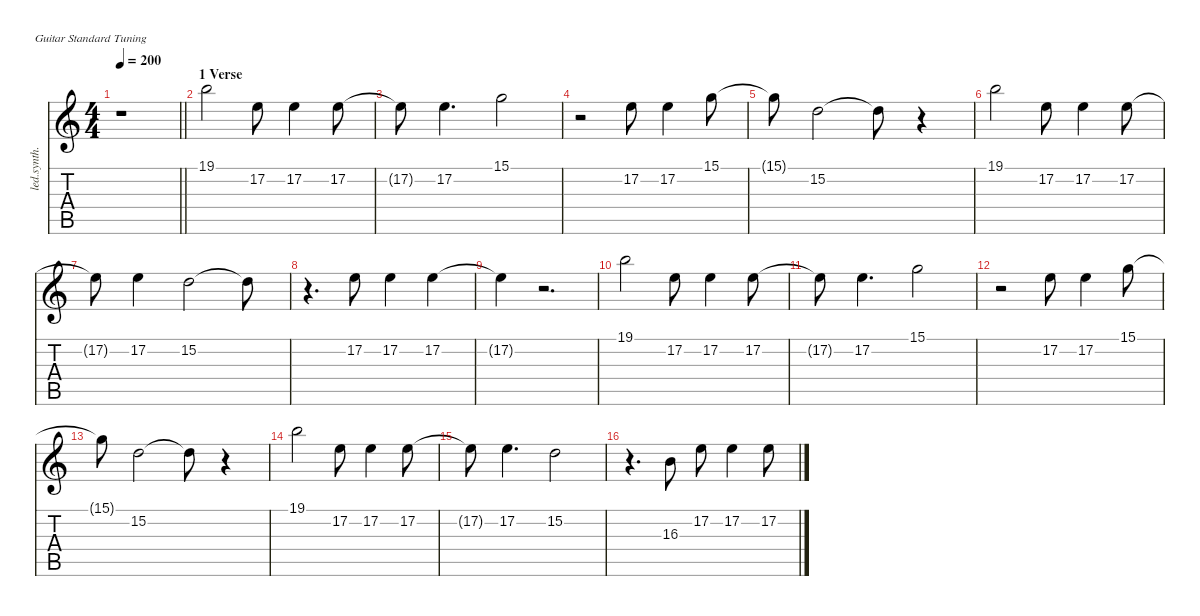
\defaultSystemsLayout 4
\hideDynamics
\bracketExtendMode nobrackets
\otherSystemsTrackNameOrientation horizontal
\track ("James Hetfield (Voice)" "led.synth.") {instrument lead2sawtooth}
\staff {score tabs}
\tuning (E4 B3 G3 D3 A2 E2)
\ts (4 4)
\tempo 200
\clef g2
\barLineRight lightlight
\ks c
r.1{dy f beam Down} |
\section ("" "1 Verse")
19.1.2{beam Down} 17.2.8{beam Down} 17.2.4{beam Down} 17.2.8{beam Down} |
17.2{t}.8{beam Down} 17.2.4{d beam Down} 15.1.2{beam Down} |
r.2{beam Down} 17.2.8{beam Down} 17.2.4{beam Down} 15.1.8{beam Down} |
15.1{t}.8{beam Down} 15.2.2{beam Down} 15.2{t}.8{beam Down} r.4{beam Down} |
19.1.2{beam Down} 17.2.8{beam Down} 17.2.4{beam Down} 17.2.8{beam Down} |
17.2{t}.8{beam Down} 17.2.4{beam Down} 15.2.2{beam Down} 15.2{t}.8{beam Down} |
r.4{d beam Down} 17.2.8{beam Down} 17.2.4{beam Down} 17.2.4{beam Down} |
17.2{t}.4{beam Down} r.2{d beam Down} |
19.1.2{beam Down} 17.2.8{beam Down} 17.2.4{beam Down} 17.2.8{beam Down} |
17.2{t}.8{beam Down} 17.2.4{d beam Down} 15.1.2{beam Down} |
r.2{beam Down} 17.2.8{beam Down} 17.2.4{beam Down} 15.1.8{beam Down} |
15.1{t}.8{beam Down} 15.2.2{beam Down} 15.2{t}.8{beam Down} r.4{beam Down} |
19.1.2{beam Down} 17.2.8{beam Down} 17.2.4{beam Down} 17.2.8{beam Down} |
17.2{t}.8{beam Down} 17.2.4{d beam Down} 15.2.2{beam Down} |
r.4{d beam Down} 16.3.8{beam Down} 17.2.8{beam Down} 17.2.4{beam Down} 17.2.8{beam Down}
